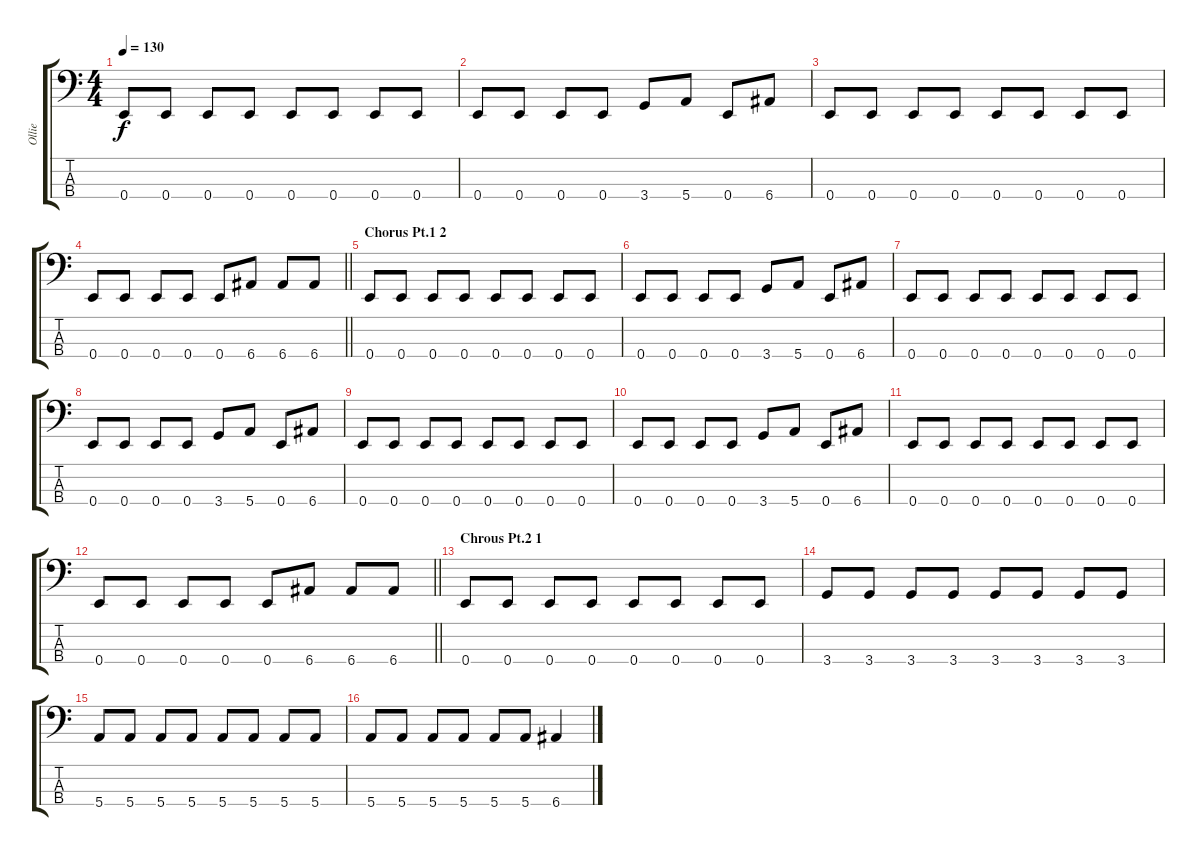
\track ("Ollie" "Ollie") {instrument electricbassfinger}
\staff {score tabs}
\tuning (G2 D2 A1 E1) {hide}
\ts (4 4)
\tempo 130
\clef f4
\ks c
0.4.8{dy f} 0.4.8 0.4.8 0.4.8 0.4.8 0.4.8 0.4.8 0.4.8 |
0.4.8 0.4.8 0.4.8 0.4.8 3.4.8 5.4.8 0.4.8 6.4.8 |
0.4.8 0.4.8 0.4.8 0.4.8 0.4.8 0.4.8 0.4.8 0.4.8 |
\barLineRight lightlight
0.4.8 0.4.8 0.4.8 0.4.8 0.4.8 6.4.8 6.4.8 6.4.8 |
\section ("" "Chorus Pt.1 2")
0.4.8 0.4.8 0.4.8 0.4.8 0.4.8 0.4.8 0.4.8 0.4.8 |
0.4.8 0.4.8 0.4.8 0.4.8 3.4.8 5.4.8 0.4.8 6.4.8 |
0.4.8 0.4.8 0.4.8 0.4.8 0.4.8 0.4.8 0.4.8 0.4.8 |
0.4.8 0.4.8 0.4.8 0.4.8 3.4.8 5.4.8 0.4.8 6.4.8 |
0.4.8 0.4.8 0.4.8 0.4.8 0.4.8 0.4.8 0.4.8 0.4.8 |
0.4.8 0.4.8 0.4.8 0.4.8 3.4.8 5.4.8 0.4.8 6.4.8 |
0.4.8 0.4.8 0.4.8 0.4.8 0.4.8 0.4.8 0.4.8 0.4.8 |
\barLineRight lightlight
0.4.8 0.4.8 0.4.8 0.4.8 0.4.8 6.4.8 6.4.8 6.4.8 |
\section ("" "Chrous Pt.2 1")
0.4.8 0.4.8 0.4.8 0.4.8 0.4.8 0.4.8 0.4.8 0.4.8 |
3.4.8 3.4.8 3.4.8 3.4.8 3.4.8 3.4.8 3.4.8 3.4.8 |
5.4.8 5.4.8 5.4.8 5.4.8 5.4.8 5.4.8 5.4.8 5.4.8 |
5.4.8 5.4.8 5.4.8 5.4.8 5.4.8 5.4.8 6.4.4
